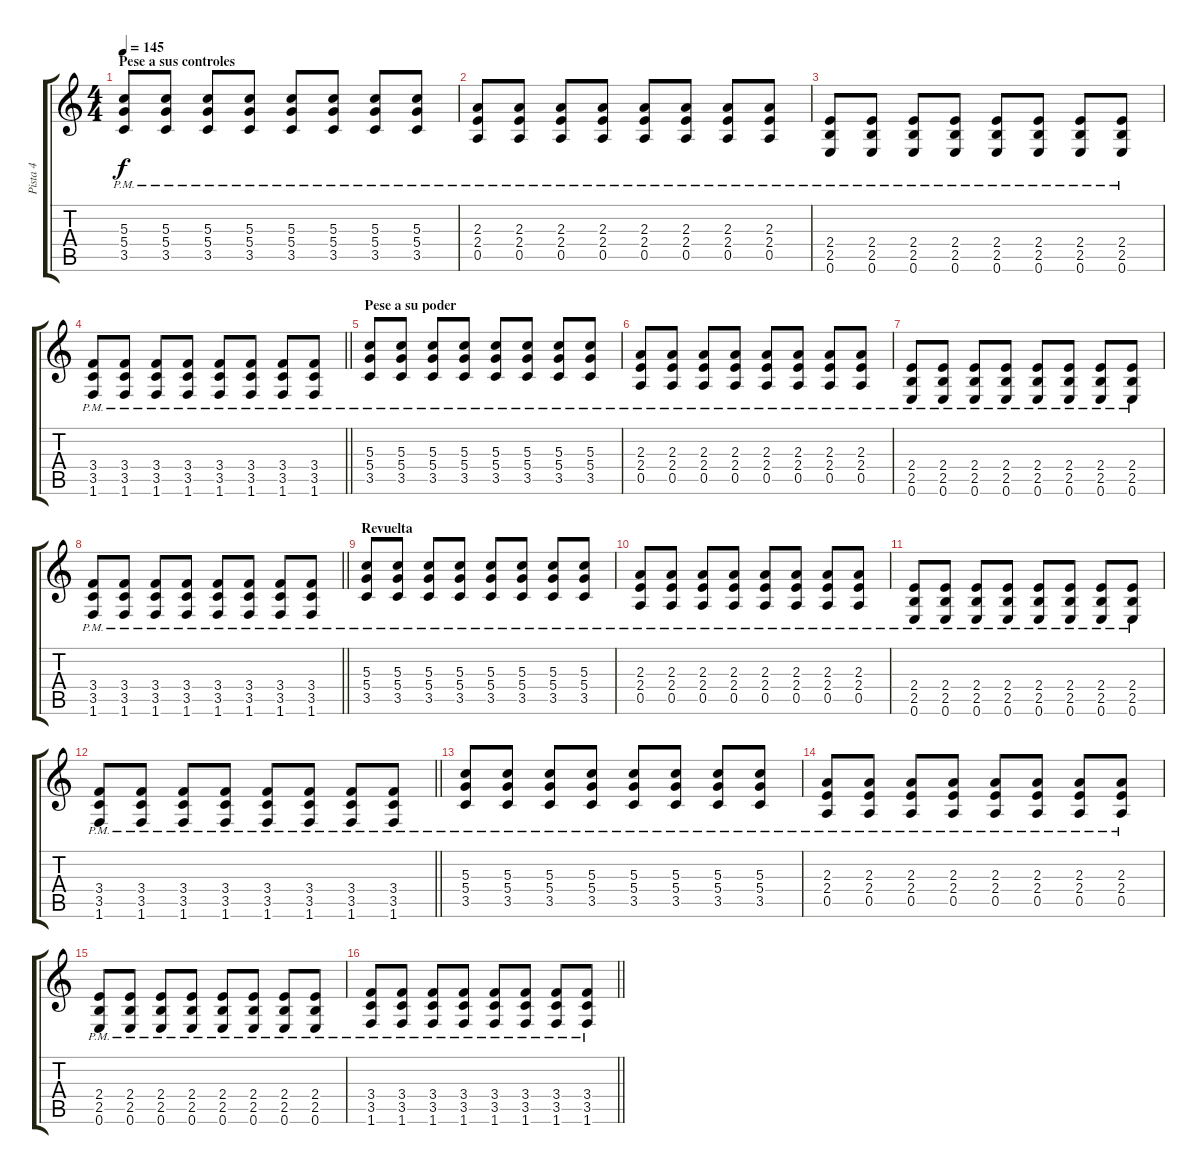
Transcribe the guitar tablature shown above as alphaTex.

\track ("Pista 4" "Pista 4") {instrument overdrivenguitar}
\staff {score tabs}
\tuning (E4 B3 G3 D3 A2 E2) {hide}
\ts (4 4)
\section ("" "Pese a sus controles")
\tempo 145
\clef g2
\ks c
(5.3{pm} 5.4{pm} 3.5{pm}).8{dy f} (5.3{pm} 5.4{pm} 3.5{pm}).8 (5.3{pm} 5.4{pm} 3.5{pm}).8 (5.3{pm} 5.4{pm} 3.5{pm}).8 (5.3{pm} 5.4{pm} 3.5{pm}).8 (5.3{pm} 5.4{pm} 3.5{pm}).8 (5.3{pm} 5.4{pm} 3.5{pm}).8 (5.3{pm} 5.4{pm} 3.5{pm}).8 |
(2.3{pm} 2.4{pm} 0.5{pm}).8 (2.3{pm} 2.4{pm} 0.5{pm}).8 (2.3{pm} 2.4{pm} 0.5{pm}).8 (2.3{pm} 2.4{pm} 0.5{pm}).8 (2.3{pm} 2.4{pm} 0.5{pm}).8 (2.3{pm} 2.4{pm} 0.5{pm}).8 (2.3{pm} 2.4{pm} 0.5{pm}).8 (2.3{pm} 2.4{pm} 0.5{pm}).8 |
(2.4{pm} 2.5{pm} 0.6{pm}).8 (2.4{pm} 2.5{pm} 0.6{pm}).8 (2.4{pm} 2.5{pm} 0.6{pm}).8 (2.4{pm} 2.5{pm} 0.6{pm}).8 (2.4{pm} 2.5{pm} 0.6{pm}).8 (2.4{pm} 2.5{pm} 0.6{pm}).8 (2.4{pm} 2.5{pm} 0.6{pm}).8 (2.4{pm} 2.5{pm} 0.6{pm}).8 |
\barLineRight lightlight
(3.4{pm} 3.5{pm} 1.6{pm}).8 (3.4{pm} 3.5{pm} 1.6{pm}).8 (3.4{pm} 3.5{pm} 1.6{pm}).8 (3.4{pm} 3.5{pm} 1.6{pm}).8 (3.4{pm} 3.5{pm} 1.6{pm}).8 (3.4{pm} 3.5{pm} 1.6{pm}).8 (3.4{pm} 3.5{pm} 1.6{pm}).8 (3.4{pm} 3.5{pm} 1.6{pm}).8 |
\section ("" "Pese a su poder")
(5.3{pm} 5.4{pm} 3.5{pm}).8 (5.3{pm} 5.4{pm} 3.5{pm}).8 (5.3{pm} 5.4{pm} 3.5{pm}).8 (5.3{pm} 5.4{pm} 3.5{pm}).8 (5.3{pm} 5.4{pm} 3.5{pm}).8 (5.3{pm} 5.4{pm} 3.5{pm}).8 (5.3{pm} 5.4{pm} 3.5{pm}).8 (5.3{pm} 5.4{pm} 3.5{pm}).8 |
(2.3{pm} 2.4{pm} 0.5{pm}).8 (2.3{pm} 2.4{pm} 0.5{pm}).8 (2.3{pm} 2.4{pm} 0.5{pm}).8 (2.3{pm} 2.4{pm} 0.5{pm}).8 (2.3{pm} 2.4{pm} 0.5{pm}).8 (2.3{pm} 2.4{pm} 0.5{pm}).8 (2.3{pm} 2.4{pm} 0.5{pm}).8 (2.3{pm} 2.4{pm} 0.5{pm}).8 |
(2.4{pm} 2.5{pm} 0.6{pm}).8 (2.4{pm} 2.5{pm} 0.6{pm}).8 (2.4{pm} 2.5{pm} 0.6{pm}).8 (2.4{pm} 2.5{pm} 0.6{pm}).8 (2.4{pm} 2.5{pm} 0.6{pm}).8 (2.4{pm} 2.5{pm} 0.6{pm}).8 (2.4{pm} 2.5{pm} 0.6{pm}).8 (2.4{pm} 2.5{pm} 0.6{pm}).8 |
\barLineRight lightlight
(3.4{pm} 3.5{pm} 1.6{pm}).8 (3.4{pm} 3.5{pm} 1.6{pm}).8 (3.4{pm} 3.5{pm} 1.6{pm}).8 (3.4{pm} 3.5{pm} 1.6{pm}).8 (3.4{pm} 3.5{pm} 1.6{pm}).8 (3.4{pm} 3.5{pm} 1.6{pm}).8 (3.4{pm} 3.5{pm} 1.6{pm}).8 (3.4{pm} 3.5{pm} 1.6{pm}).8 |
\section ("" "Revuelta")
(5.3{pm} 5.4{pm} 3.5{pm}).8 (5.3{pm} 5.4{pm} 3.5{pm}).8 (5.3{pm} 5.4{pm} 3.5{pm}).8 (5.3{pm} 5.4{pm} 3.5{pm}).8 (5.3{pm} 5.4{pm} 3.5{pm}).8 (5.3{pm} 5.4{pm} 3.5{pm}).8 (5.3{pm} 5.4{pm} 3.5{pm}).8 (5.3{pm} 5.4{pm} 3.5{pm}).8 |
(2.3{pm} 2.4{pm} 0.5{pm}).8 (2.3{pm} 2.4{pm} 0.5{pm}).8 (2.3{pm} 2.4{pm} 0.5{pm}).8 (2.3{pm} 2.4{pm} 0.5{pm}).8 (2.3{pm} 2.4{pm} 0.5{pm}).8 (2.3{pm} 2.4{pm} 0.5{pm}).8 (2.3{pm} 2.4{pm} 0.5{pm}).8 (2.3{pm} 2.4{pm} 0.5{pm}).8 |
(2.4{pm} 2.5{pm} 0.6{pm}).8 (2.4{pm} 2.5{pm} 0.6{pm}).8 (2.4{pm} 2.5{pm} 0.6{pm}).8 (2.4{pm} 2.5{pm} 0.6{pm}).8 (2.4{pm} 2.5{pm} 0.6{pm}).8 (2.4{pm} 2.5{pm} 0.6{pm}).8 (2.4{pm} 2.5{pm} 0.6{pm}).8 (2.4{pm} 2.5{pm} 0.6{pm}).8 |
\barLineRight lightlight
(3.4{pm} 3.5{pm} 1.6{pm}).8 (3.4{pm} 3.5{pm} 1.6{pm}).8 (3.4{pm} 3.5{pm} 1.6{pm}).8 (3.4{pm} 3.5{pm} 1.6{pm}).8 (3.4{pm} 3.5{pm} 1.6{pm}).8 (3.4{pm} 3.5{pm} 1.6{pm}).8 (3.4{pm} 3.5{pm} 1.6{pm}).8 (3.4{pm} 3.5{pm} 1.6{pm}).8 |
(5.3{pm} 5.4{pm} 3.5{pm}).8 (5.3{pm} 5.4{pm} 3.5{pm}).8 (5.3{pm} 5.4{pm} 3.5{pm}).8 (5.3{pm} 5.4{pm} 3.5{pm}).8 (5.3{pm} 5.4{pm} 3.5{pm}).8 (5.3{pm} 5.4{pm} 3.5{pm}).8 (5.3{pm} 5.4{pm} 3.5{pm}).8 (5.3{pm} 5.4{pm} 3.5{pm}).8 |
(2.3{pm} 2.4{pm} 0.5{pm}).8 (2.3{pm} 2.4{pm} 0.5{pm}).8 (2.3{pm} 2.4{pm} 0.5{pm}).8 (2.3{pm} 2.4{pm} 0.5{pm}).8 (2.3{pm} 2.4{pm} 0.5{pm}).8 (2.3{pm} 2.4{pm} 0.5{pm}).8 (2.3{pm} 2.4{pm} 0.5{pm}).8 (2.3{pm} 2.4{pm} 0.5{pm}).8 |
(2.4{pm} 2.5{pm} 0.6{pm}).8 (2.4{pm} 2.5{pm} 0.6{pm}).8 (2.4{pm} 2.5{pm} 0.6{pm}).8 (2.4{pm} 2.5{pm} 0.6{pm}).8 (2.4{pm} 2.5{pm} 0.6{pm}).8 (2.4{pm} 2.5{pm} 0.6{pm}).8 (2.4{pm} 2.5{pm} 0.6{pm}).8 (2.4{pm} 2.5{pm} 0.6{pm}).8 |
\barLineRight lightlight
(3.4{pm} 3.5{pm} 1.6{pm}).8 (3.4{pm} 3.5{pm} 1.6{pm}).8 (3.4{pm} 3.5{pm} 1.6{pm}).8 (3.4{pm} 3.5{pm} 1.6{pm}).8 (3.4{pm} 3.5{pm} 1.6{pm}).8 (3.4{pm} 3.5{pm} 1.6{pm}).8 (3.4{pm} 3.5{pm} 1.6{pm}).8 (3.4{pm} 3.5{pm} 1.6{pm}).8
